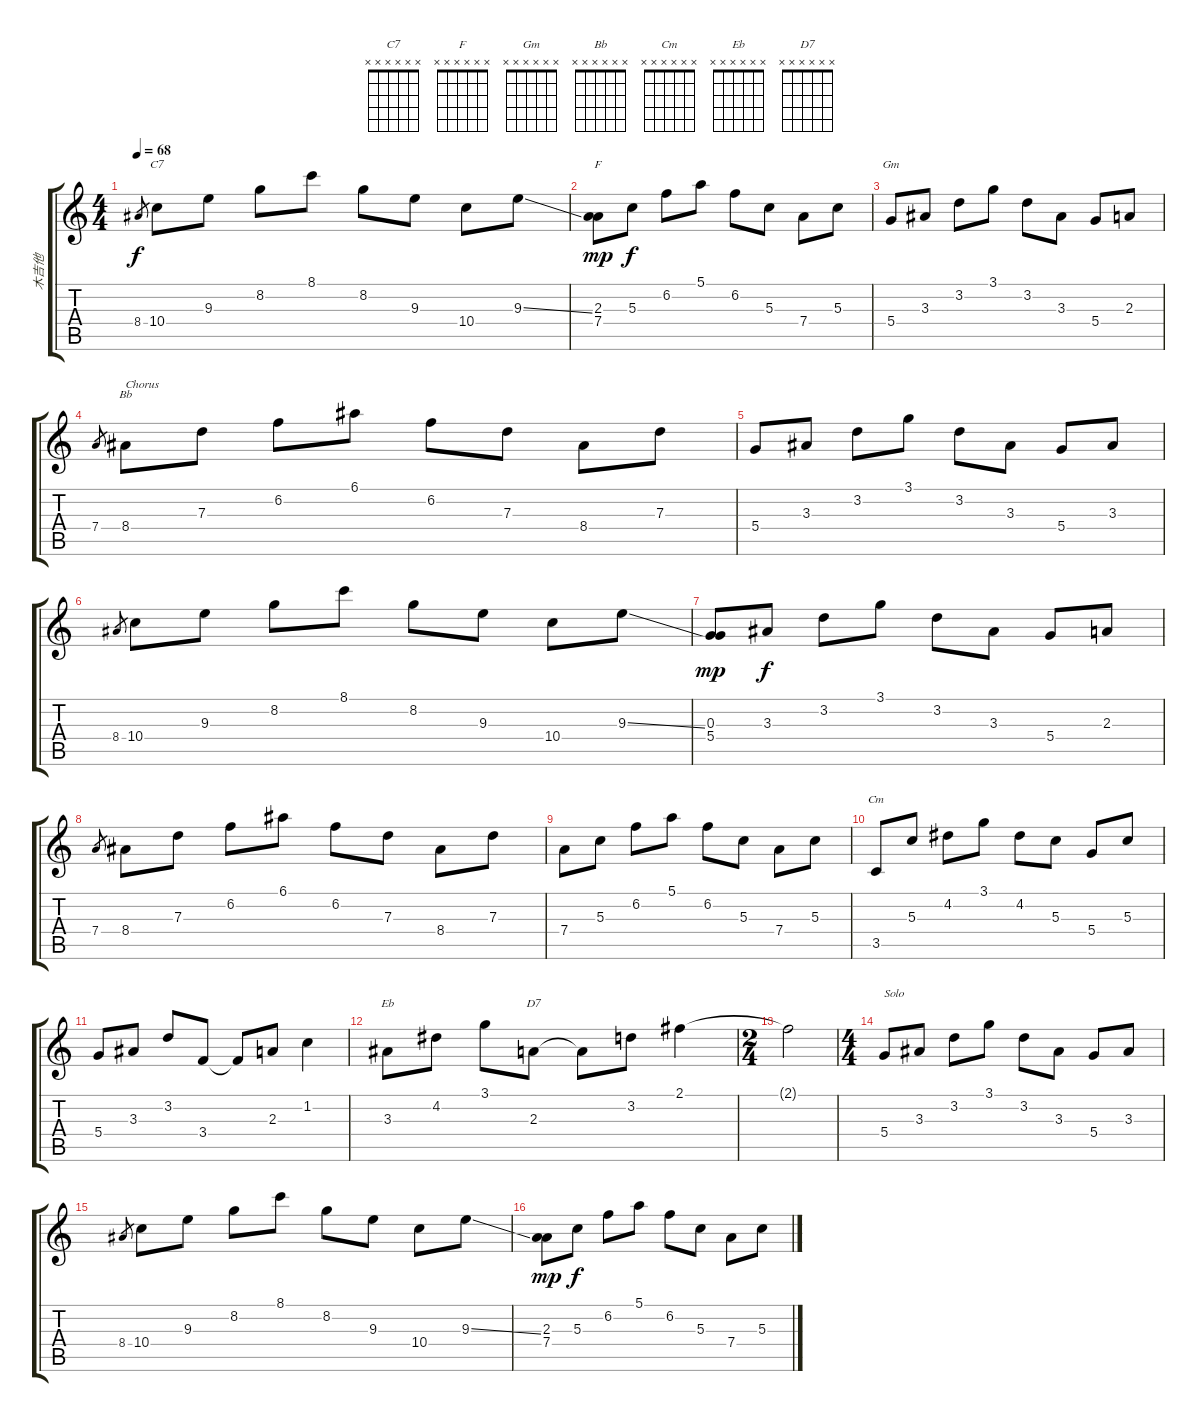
\track ("木吉他" "木吉他") {instrument acousticguitarnylon}
\staff {score tabs}
\tuning (E4 B3 G3 D3 A2 E2) {hide}
\chord ("C7" x x x x x x)
\chord ("F" x x x x x x)
\chord ("Gm" x x x x x x)
\chord ("Bb" x x x x x x)
\chord ("Cm" x x x x x x)
\chord ("Eb" x x x x x x)
\chord ("D7" x x x x x x)
\ts (4 4)
\tempo 68
\clef g2
\ks c
8.4.8{gr dy f} 10.4.8{ch "C7"} 9.3.8 8.2.8 8.1.8 8.2.8 9.3.8 10.4.8 9.3{ss}.8 |
(2.3 7.4).8{ch "F" dy mp} 5.3.8{dy f} 6.2.8 5.1.8 6.2.8 5.3.8 7.4.8 5.3.8 |
5.4.8{ch "Gm"} 3.3.8 3.2.8 3.1.8 3.2.8 3.3.8 5.4.8 2.3.8 |
7.4.8{gr} 8.4.8{ch "Bb" txt "Chorus"} 7.3.8 6.2.8 6.1.8 6.2.8 7.3.8 8.4.8 7.3.8 |
5.4.8 3.3.8 3.2.8 3.1.8 3.2.8 3.3.8 5.4.8 3.3.8 |
8.4.8{gr} 10.4.8 9.3.8 8.2.8 8.1.8 8.2.8 9.3.8 10.4.8 9.3{ss}.8 |
(0.3 5.4).8{dy mp} 3.3.8{dy f} 3.2.8 3.1.8 3.2.8 3.3.8 5.4.8 2.3.8 |
7.4.8{gr} 8.4.8 7.3.8 6.2.8 6.1.8 6.2.8 7.3.8 8.4.8 7.3.8 |
7.4.8 5.3.8 6.2.8 5.1.8 6.2.8 5.3.8 7.4.8 5.3.8 |
3.5.8{ch "Cm"} 5.3.8 4.2.8 3.1.8 4.2.8 5.3.8 5.4.8 5.3.8 |
5.4.8 3.3.8 3.2.8 3.4.8 3.4{t}.8 2.3.8 1.2.4 |
3.3.8{ch "Eb"} 4.2.8 3.1.8 2.3.8{ch "D7"} 2.3{t}.8 3.2.8 2.1.4 |
\ts (2 4)
2.1{t}.2 |
\ts (4 4)
5.4.8{txt "Solo"} 3.3.8 3.2.8 3.1.8 3.2.8 3.3.8 5.4.8 3.3.8 |
8.4.8{gr} 10.4.8 9.3.8 8.2.8 8.1.8 8.2.8 9.3.8 10.4.8 9.3{ss}.8 |
(2.3 7.4).8{dy mp} 5.3.8{dy f} 6.2.8 5.1.8 6.2.8 5.3.8 7.4.8 5.3.8
